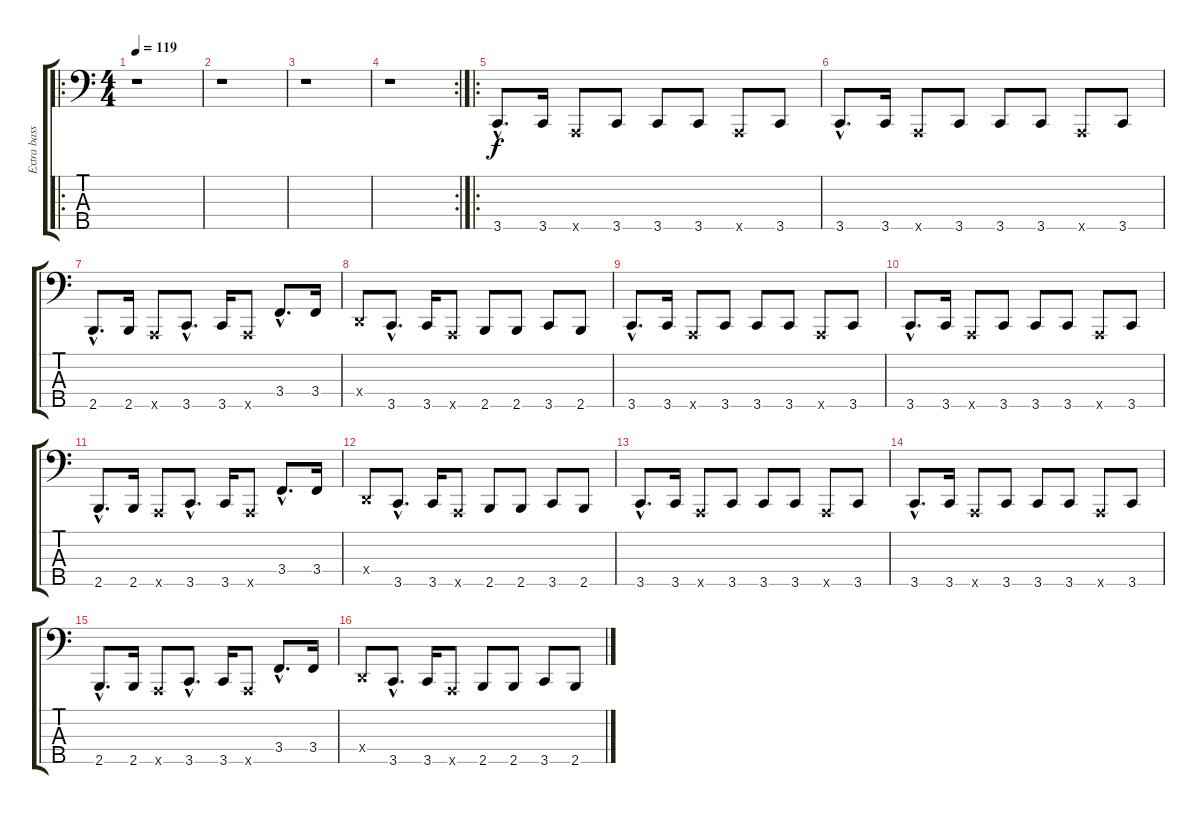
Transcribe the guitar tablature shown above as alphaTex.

\track ("Extra bass" "Extra bass") {instrument electricbassfinger}
\staff {score tabs}
\tuning (F2 C2 G1 D1 A0) {hide}
\ro
\ts (4 4)
\tempo 119
\clef f4
\ks c
r.1{dy f instrument electricbassfinger} |
r.1 |
r.1 |
\rc 2
r.1 |
\ro
3.5{hac}.8{d} 3.5.16 0.5{x}.8 3.5.8 3.5.8 3.5.8 0.5{x}.8 3.5.8 |
3.5{hac}.8{d} 3.5.16 0.5{x}.8 3.5.8 3.5.8 3.5.8 0.5{x}.8 3.5.8 |
2.5{hac}.8{d} 2.5.16 0.5{x}.8 3.5{hac}.8{d} 3.5.16 0.5{x}.8 3.4{hac}.8{d} 3.4.16 |
0.4{x}.8 3.5{hac}.8{d} 3.5.16 0.5{x}.8 2.5.8 2.5.8 3.5.8 2.5.8 |
3.5{hac}.8{d} 3.5.16 0.5{x}.8 3.5.8 3.5.8 3.5.8 0.5{x}.8 3.5.8 |
3.5{hac}.8{d} 3.5.16 0.5{x}.8 3.5.8 3.5.8 3.5.8 0.5{x}.8 3.5.8 |
2.5{hac}.8{d} 2.5.16 0.5{x}.8 3.5{hac}.8{d} 3.5.16 0.5{x}.8 3.4{hac}.8{d} 3.4.16 |
0.4{x}.8 3.5{hac}.8{d} 3.5.16 0.5{x}.8 2.5.8 2.5.8 3.5.8 2.5.8 |
3.5{hac}.8{d} 3.5.16 0.5{x}.8 3.5.8 3.5.8 3.5.8 0.5{x}.8 3.5.8 |
3.5{hac}.8{d} 3.5.16 0.5{x}.8 3.5.8 3.5.8 3.5.8 0.5{x}.8 3.5.8 |
2.5{hac}.8{d} 2.5.16 0.5{x}.8 3.5{hac}.8{d} 3.5.16 0.5{x}.8 3.4{hac}.8{d} 3.4.16 |
0.4{x}.8 3.5{hac}.8{d} 3.5.16 0.5{x}.8 2.5.8 2.5.8 3.5.8 2.5.8
